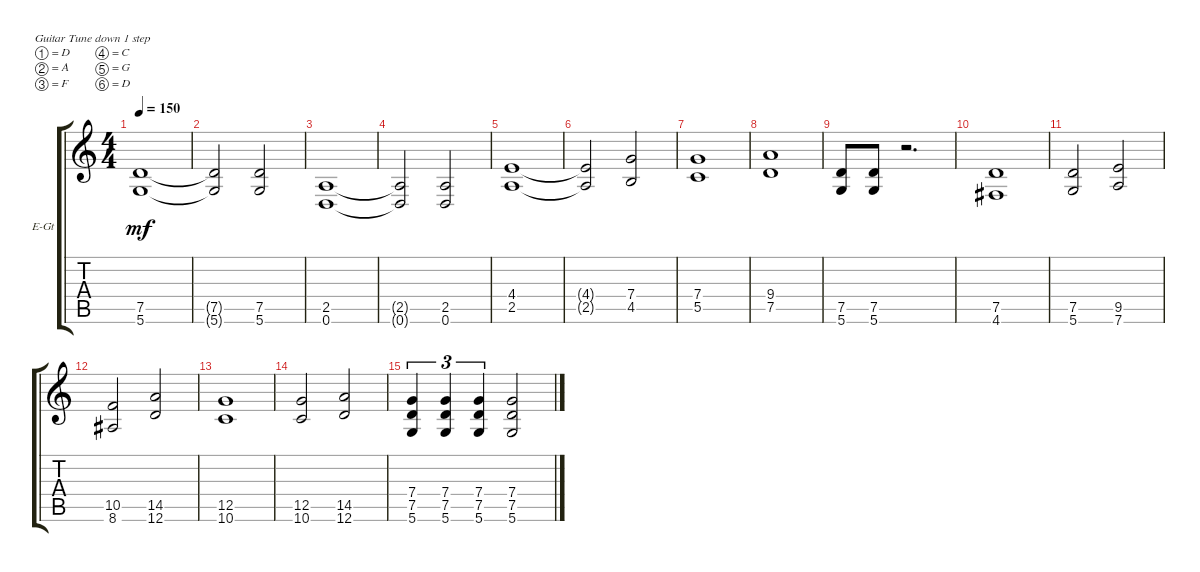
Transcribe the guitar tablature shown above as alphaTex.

\bracketExtendMode groupsimilarinstruments
\firstSystemTrackNameOrientation horizontal
\otherSystemsTrackNameOrientation horizontal
\track ("Electric Guitar 1" "E-Gt") {instrument distortionguitar}
\staff {score tabs}
\tuning (D4 A3 F3 C3 G2 D2)
\ts (4 4)
\tempo 150
\clef g2
\ks c
(5.6 7.5).1{dy mf} |
(5.6{t} 7.5{t}).2 (5.6 7.5).2 |
(0.6 2.5).1 |
(0.6{t} 2.5{t}).2 (0.6 2.5).2 |
(2.5 4.4).1 |
(2.5{t} 4.4{t}).2 (4.5 7.4).2 |
(5.5 7.4).1 |
(7.5 9.4).1 |
(5.6 7.5).8 (5.6 7.5).8 r.2{d} |
(4.6 7.5).1 |
(5.6 7.5).2 (7.6 9.5).2 |
(8.6 10.5).2 (12.6 14.5).2 |
(10.6 12.5).1 |
(10.6 12.5).2 (12.6 14.5).2 |
(5.6 7.5 7.4).4{tu (3 2)} (5.6 7.5 7.4).4{tu (3 2)} (5.6 7.5 7.4).4{tu (3 2)} (5.6 7.5 7.4).2
